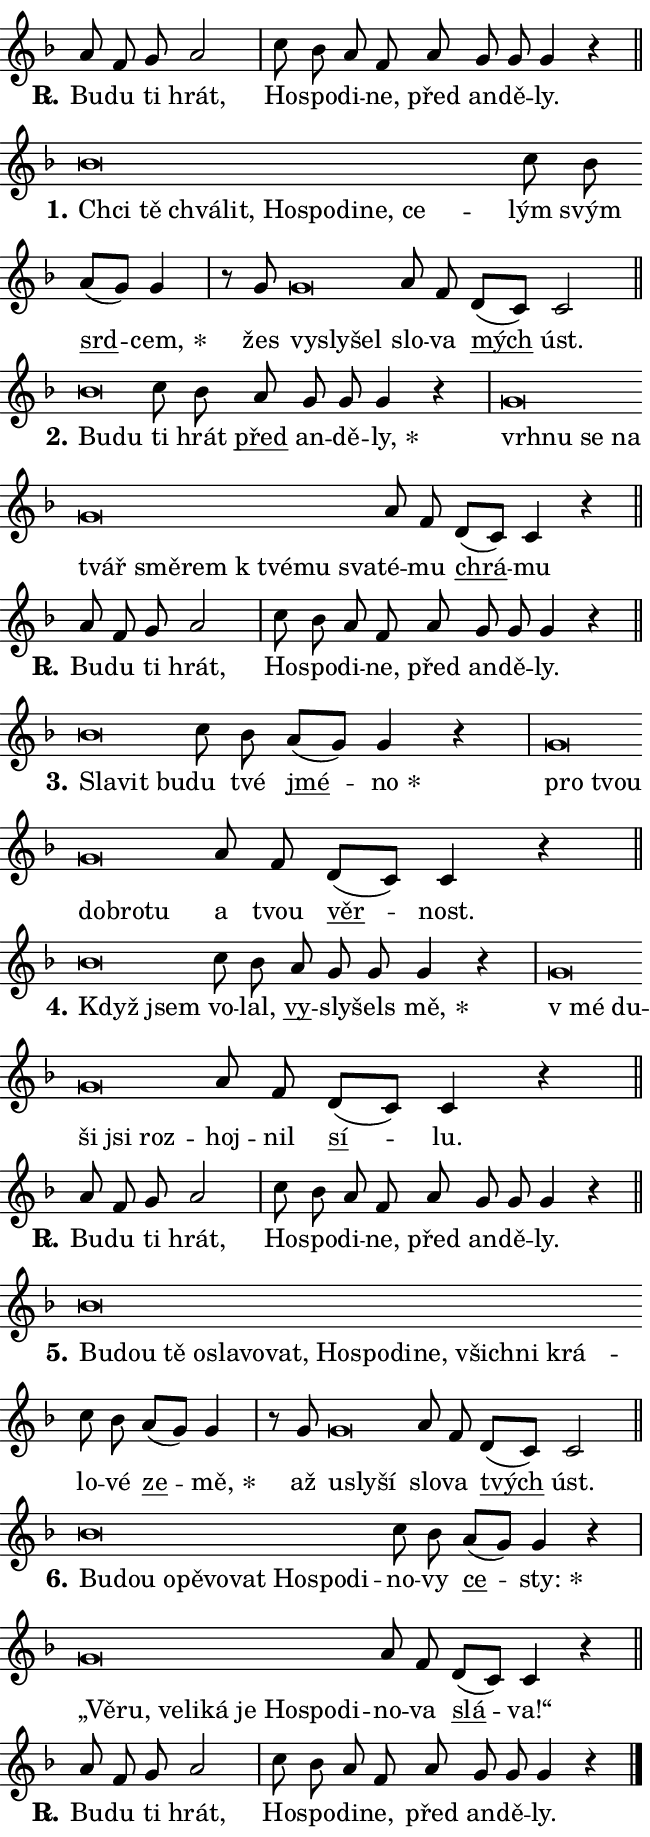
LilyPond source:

\version "2.24.0"
\header { tagline = "" }
\paper {
  indent = 0\cm
  top-margin = 0\cm
  right-margin = 0.13\cm % to fit lyric hyphens
  bottom-margin = 0\cm
  left-margin = 0\cm
  paper-width = 11\cm
  page-breaking = #ly:one-page-breaking
  system-system-spacing.basic-distance = #11
  score-system-spacing.basic-distance = #11
  ragged-last = ##f
}


%% Author: Thomas Morley
%% https://lists.gnu.org/archive/html/lilypond-user/2020-05/msg00002.html
#(define (line-position grob)
"Returns position of @var[grob} in current system:
   @code{'start}, if at first time-step
   @code{'end}, if at last time-step
   @code{'middle} otherwise
"
  (let* ((col (ly:item-get-column grob))
         (ln (ly:grob-object col 'left-neighbor))
         (rn (ly:grob-object col 'right-neighbor))
         (col-to-check-left (if (ly:grob? ln) ln col))
         (col-to-check-right (if (ly:grob? rn) rn col))
         (break-dir-left
           (and
             (ly:grob-property col-to-check-left 'non-musical #f)
             (ly:item-break-dir col-to-check-left)))
         (break-dir-right
           (and
             (ly:grob-property col-to-check-right 'non-musical #f)
             (ly:item-break-dir col-to-check-right))))
        (cond ((eqv? 1 break-dir-left) 'start)
              ((eqv? -1 break-dir-right) 'end)
              (else 'middle))))

#(define (tranparent-at-line-position vctor)
  (lambda (grob)
  "Relying on @code{line-position} select the relevant enry from @var{vctor}.
Used to determine transparency,"
    (case (line-position grob)
      ((end) (not (vector-ref vctor 0)))
      ((middle) (not (vector-ref vctor 1)))
      ((start) (not (vector-ref vctor 2))))))

noteHeadBreakVisibility =
#(define-music-function (break-visibility)(vector?)
"Makes @code{NoteHead}s transparent relying on @var{break-visibility}"
#{
  \override NoteHead.transparent =
    #(tranparent-at-line-position break-visibility)
#})

#(define delete-ledgers-for-transparent-note-heads
  (lambda (grob)
    "Reads whether a @code{NoteHead} is transparent.
If so this @code{NoteHead} is removed from @code{'note-heads} from
@var{grob}, which is supposed to be @code{LedgerLineSpanner}.
As a result ledgers are not printed for this @code{NoteHead}"
    (let* ((nhds-array (ly:grob-object grob 'note-heads))
           (nhds-list
             (if (ly:grob-array? nhds-array)
                 (ly:grob-array->list nhds-array)
                 '()))
           ;; Relies on the transparent-property being done before
           ;; Staff.LedgerLineSpanner.after-line-breaking is executed.
           ;; This is fragile ...
           (to-keep
             (remove
               (lambda (nhd)
                 (ly:grob-property nhd 'transparent #f))
               nhds-list)))
      ;; TODO find a better method to iterate over grob-arrays, similiar
      ;; to filter/remove etc for lists
      ;; For now rebuilt from scratch
      (set! (ly:grob-object grob 'note-heads)  '())
      (for-each
        (lambda (nhd)
          (ly:pointer-group-interface::add-grob grob 'note-heads nhd))
        to-keep))))

squashNotes = {
  \override NoteHead.X-extent = #'(-0.2 . 0.2)
  \override NoteHead.Y-extent = #'(-0.75 . 0)
  \override NoteHead.stencil =
    #(lambda (grob)
       (let ((pos (ly:grob-property grob 'staff-position)))
         (begin
           (if (< pos -7) (display "ERROR: Lower brevis then expected\n") (display ""))
           (if (<= pos -6) ly:text-interface::print ly:note-head::print))))
}
unSquashNotes = {
  \revert NoteHead.X-extent
  \revert NoteHead.Y-extent
  \revert NoteHead.stencil
}

hideNotes = \noteHeadBreakVisibility #begin-of-line-visible
unHideNotes = \noteHeadBreakVisibility #all-visible

% work-around for resetting accidentals
% https://lilypond.org/doc/v2.23/Documentation/notation/displaying-rhythms#unmetered-music
cadenzaMeasure = {
  \cadenzaOff
  \partial 1024 s1024
  \cadenzaOn
}

#(define-markup-command (accent layout props text) (markup?)
  "Underline accented syllable"
  (interpret-markup layout props
    #{\markup \override #'(offset . 4.3) \underline { #text }#}))

responsum = \markup \concat {
  "R" \hspace #-1.05 \path #0.1 #'((moveto 0 0.07) (lineto 0.9 0.8)) \hspace #0.05 "."
}

spaceSize = #0.6828661417322834 % exact space size for TeX Gyre Schola

\layout {
  \context {
    \Staff
    \remove "Time_signature_engraver"
    \override LedgerLineSpanner.after-line-breaking = #delete-ledgers-for-transparent-note-heads
  }
  \context {
    \Lyrics {
      \override LyricSpace.minimum-distance = \spaceSize
      \override LyricText.font-name = #"TeX Gyre Schola"
      \override LyricText.font-size = 1
      \override StanzaNumber.font-name = #"TeX Gyre Schola Bold"
      \override StanzaNumber.font-size = 1
    }
  }
  \context {
    \Score 
    \override NoteHead.text =
      #(lambda (grob) 
        (let ((pos (ly:grob-property grob 'staff-position)))
          #{\markup {
            \combine
              \halign #-0.55 \raise #(if (= pos -6) 0 0.5) \override #'(thickness . 2) \draw-line #'(3.2 . 0)
              \musicglyph "noteheads.sM1"
          }#}))
  }
}

% magnetic-lyrics.ily
%
%   written by
%     Jean Abou Samra <jean@abou-samra.fr>
%     Werner Lemberg <wl@gnu.org>
%
%   adapted by
%     Jiri Hon <jiri.hon@gmail.com>
%
% Version 2022-Apr-15

% https://www.mail-archive.com/lilypond-user@gnu.org/msg149350.html

#(define (Left_hyphen_pointer_engraver context)
   "Collect syllable-hyphen-syllable occurrences in lyrics and store
them in properties.  This engraver only looks to the left.  For
example, if the lyrics input is @code{foo -- bar}, it does the
following.

@itemize @bullet
@item
Set the @code{text} property of the @code{LyricHyphen} grob between
@q{foo} and @q{bar} to @code{foo}.

@item
Set the @code{left-hyphen} property of the @code{LyricText} grob with
text @q{foo} to the @code{LyricHyphen} grob between @q{foo} and
@q{bar}.
@end itemize

Use this auxiliary engraver in combination with the
@code{lyric-@/text::@/apply-@/magnetic-@/offset!} hook."
   (let ((hyphen #f)
         (text #f))
     (make-engraver
      (acknowledgers
       ((lyric-syllable-interface engraver grob source-engraver)
        (set! text grob)))
      (end-acknowledgers
       ((lyric-hyphen-interface engraver grob source-engraver)
        ;(when (not (grob::has-interface grob 'lyric-space-interface))
          (set! hyphen grob)));)
      ((stop-translation-timestep engraver)
       (when (and text hyphen)
         (ly:grob-set-object! text 'left-hyphen hyphen))
       (set! text #f)
       (set! hyphen #f)))))

#(define (lyric-text::apply-magnetic-offset! grob)
   "If the space between two syllables is less than the value in
property @code{LyricText@/.details@/.squash-threshold}, move the right
syllable to the left so that it gets concatenated with the left
syllable.

Use this function as a hook for
@code{LyricText@/.after-@/line-@/breaking} if the
@code{Left_@/hyphen_@/pointer_@/engraver} is active."
   (let ((hyphen (ly:grob-object grob 'left-hyphen #f)))
     (when hyphen
       (let ((left-text (ly:spanner-bound hyphen LEFT)))
         (when (grob::has-interface left-text 'lyric-syllable-interface)
           (let* ((common (ly:grob-common-refpoint grob left-text X))
                  (this-x-ext (ly:grob-extent grob common X))
                  (left-x-ext
                   (begin
                     ;; Trigger magnetism for left-text.
                     (ly:grob-property left-text 'after-line-breaking)
                     (ly:grob-extent left-text common X)))
                  ;; `delta` is the gap width between two syllables.
                  (delta (- (interval-start this-x-ext)
                            (interval-end left-x-ext)))
                  (details (ly:grob-property grob 'details))
                  (threshold (assoc-get 'squash-threshold details 0.2)))
             (when (< delta threshold)
               (let* (;; We have to manipulate the input text so that
                      ;; ligatures crossing syllable boundaries are not
                      ;; disabled.  For languages based on the Latin
                      ;; script this is essentially a beautification.
                      ;; However, for non-Western scripts it can be a
                      ;; necessity.
                      (lt (ly:grob-property left-text 'text))
                      (rt (ly:grob-property grob 'text))
                      (is-space (grob::has-interface hyphen 'lyric-space-interface))
                      (space (if is-space " " ""))
                      (extra-delta (if is-space spaceSize 0))
                      ;; Append new syllable.
                      (ltrt-space (if (and (string? lt) (string? rt))
                                (string-append lt space rt)
                                (make-concat-markup (list lt space rt))))
                      ;; Right-align `ltrt` to the right side.
                      (ltrt-space-markup (grob-interpret-markup
                               grob
                               (make-translate-markup
                                (cons (interval-length this-x-ext) 0)
                                (make-right-align-markup ltrt-space)))))
                 (begin
                   ;; Don't print `left-text`.
                   (ly:grob-set-property! left-text 'stencil #f)
                   ;; Set text and stencil (which holds all collected
                   ;; syllables so far) and shift it to the left.
                   (ly:grob-set-property! grob 'text ltrt-space)
                   (ly:grob-set-property! grob 'stencil ltrt-space-markup)
                   (ly:grob-translate-axis! grob (- (- delta extra-delta)) X))))))))))


#(define (lyric-hyphen::displace-bounds-first grob)
   ;; Make very sure this callback isn't triggered too early.
   (let ((left (ly:spanner-bound grob LEFT))
         (right (ly:spanner-bound grob RIGHT)))
     (ly:grob-property left 'after-line-breaking)
     (ly:grob-property right 'after-line-breaking)
     (ly:lyric-hyphen::print grob)))

squashThreshold = #0.4

\layout {
  \context {
    \Lyrics
    \consists #Left_hyphen_pointer_engraver
    \override LyricText.after-line-breaking =
      #lyric-text::apply-magnetic-offset!
    \override LyricHyphen.stencil = #lyric-hyphen::displace-bounds-first
    \override LyricText.details.squash-threshold = \squashThreshold
    \override LyricHyphen.minimum-distance = 0
    \override LyricHyphen.minimum-length = \squashThreshold
  }
}

squashText = \override LyricText.details.squash-threshold = 9999
unSquashText = \override LyricText.details.squash-threshold = \squashThreshold

leftText = \override LyricText.self-alignment-X = #LEFT
unLeftText = \revert LyricText.self-alignment-X

starOffset = #(lambda (grob) 
                (let ((x_offset (ly:self-alignment-interface::aligned-on-x-parent grob)))
                  (if (= x_offset 0) 0 (+ x_offset 1.2))))

star = #(define-music-function (syllable)(string?)
"Append star separator at the end of a syllable"
#{
  \once \override LyricText.X-offset = #starOffset
  \lyricmode { \markup {
    #syllable
    \override #'((font-name . "TeX Gyre Schola Bold")) \hspace #0.2 \lower #0.65 \larger "*"
  } }
#})

starAccent = #(define-music-function (syllable)(string?)
"Append star separator at the end of a syllable and make accent"
#{
  \once \override LyricText.X-offset = #starOffset
  \lyricmode { \markup {
    \accent #syllable
    \override #'((font-name . "TeX Gyre Schola Bold")) \hspace #0.2 \lower #0.65 \larger "*"
  } }
#})

breath = #(define-music-function (syllable)(string?)
"Append breathing indicator at the end of a syllable"
#{
  \lyricmode { \markup { #syllable "+" } }
#})

optionalBreath = #(define-music-function (syllable)(string?)
"Append optional breathing indicator at the end of a syllable"
#{
  \lyricmode { \markup { #syllable "(+)" } }
#})


\score {
    <<
        \new Voice = "melody" { \cadenzaOn \key f \major \relative { a'8 f g a2 \cadenzaMeasure \bar "|" c8 bes \bar "" a f \bar "" a g g g4 r \cadenzaMeasure \bar "||" \break } }
        \new Lyrics \lyricsto "melody" { \lyricmode { \set stanza = \responsum
Bu -- du ti hrát, Ho -- spo -- di -- ne, před an -- dě -- ly. } }
    >>
    \layout {}
}

\score {
    <<
        \new Voice = "melody" { \cadenzaOn \key f \major \relative { \squashNotes bes'\breve*1/16 \hideNotes \breve*1/16 \bar "" \breve*1/16 \bar "" \breve*1/16 \bar "" \breve*1/16 \bar "" \breve*1/16 \bar "" \breve*1/16 \bar "" \breve*1/16 \breve*1/16 \bar "" \unHideNotes \unSquashNotes c8 bes \bar "" a[( g)] g4 \cadenzaMeasure \bar "|" r8 g8 \squashNotes g\breve*1/16 \hideNotes \breve*1/16 \breve*1/16 \bar "" \unHideNotes \unSquashNotes a8 f \bar "" d[( c)] c2 \cadenzaMeasure \bar "||" \break } }
        \new Lyrics \lyricsto "melody" { \lyricmode { \set stanza = "1."
\leftText Chci \squashText tě chvá -- lit, Ho -- spo -- di -- ne, ce -- \unLeftText \unSquashText lým svým \markup \accent srd -- \star cem, žes \leftText vy -- \squashText sly -- šel \unLeftText \unSquashText slo -- va \markup \accent mých úst. } }
    >>
    \layout {}
}

\score {
    <<
        \new Voice = "melody" { \cadenzaOn \key f \major \relative { \squashNotes bes'\breve*1/16 \hideNotes \breve*1/16 \bar "" \unHideNotes \unSquashNotes c8 bes \bar "" a g g g4 r \cadenzaMeasure \bar "|" \squashNotes g\breve*1/16 \hideNotes \breve*1/16 \bar "" \breve*1/16 \bar "" \breve*1/16 \bar "" \breve*1/16 \bar "" \breve*1/16 \bar "" \breve*1/16 \bar "" \breve*1/16 \bar "" \breve*1/16 \breve*1/16 \bar "" \unHideNotes \unSquashNotes a8 f \bar "" d[( c)] c4 r \cadenzaMeasure \bar "||" \break } }
        \new Lyrics \lyricsto "melody" { \lyricmode { \set stanza = "2."
\leftText Bu -- \squashText du \unLeftText \unSquashText ti hrát \markup \accent před an -- dě -- \star ly, \leftText vrh -- \squashText nu se na tvář smě -- rem "k tvé" -- mu sva -- \unLeftText \unSquashText té -- mu \markup \accent chrá -- mu } }
    >>
    \layout {}
}

\score {
    <<
        \new Voice = "melody" { \cadenzaOn \key f \major \relative { a'8 f g a2 \cadenzaMeasure \bar "|" c8 bes \bar "" a f \bar "" a g g g4 r \cadenzaMeasure \bar "||" \break } }
        \new Lyrics \lyricsto "melody" { \lyricmode { \set stanza = \responsum
Bu -- du ti hrát, Ho -- spo -- di -- ne, před an -- dě -- ly. } }
    >>
    \layout {}
}

\score {
    <<
        \new Voice = "melody" { \cadenzaOn \key f \major \relative { \squashNotes bes'\breve*1/16 \hideNotes \breve*1/16 \breve*1/16 \bar "" \unHideNotes \unSquashNotes c8 bes \bar "" a[( g)] g4 r \cadenzaMeasure \bar "|" \squashNotes g\breve*1/16 \hideNotes \breve*1/16 \bar "" \breve*1/16 \bar "" \breve*1/16 \breve*1/16 \bar "" \unHideNotes \unSquashNotes a8 f \bar "" d[( c)] c4 r \cadenzaMeasure \bar "||" \break } }
        \new Lyrics \lyricsto "melody" { \lyricmode { \set stanza = "3."
\leftText Sla -- \squashText vit bu -- \unLeftText \unSquashText du tvé \markup \accent jmé -- \star no \leftText pro \squashText tvou dob -- ro -- tu \unLeftText \unSquashText a tvou \markup \accent věr -- nost. } }
    >>
    \layout {}
}

\score {
    <<
        \new Voice = "melody" { \cadenzaOn \key f \major \relative { \squashNotes bes'\breve*1/16 \hideNotes \breve*1/16 \bar "" \unHideNotes \unSquashNotes c8 bes \bar "" a g g g4 r \cadenzaMeasure \bar "|" \squashNotes g\breve*1/16 \hideNotes \breve*1/16 \bar "" \breve*1/16 \bar "" \breve*1/16 \breve*1/16 \bar "" \unHideNotes \unSquashNotes a8 f \bar "" d[( c)] c4 r \cadenzaMeasure \bar "||" \break } }
        \new Lyrics \lyricsto "melody" { \lyricmode { \set stanza = "4."
\leftText Když \squashText jsem \unLeftText \unSquashText vo -- lal, \markup \accent vy -- sly -- šels \star mě, \leftText "v mé" \squashText du -- ši jsi roz -- \unLeftText \unSquashText hoj -- nil \markup \accent sí -- lu. } }
    >>
    \layout {}
}

\score {
    <<
        \new Voice = "melody" { \cadenzaOn \key f \major \relative { a'8 f g a2 \cadenzaMeasure \bar "|" c8 bes \bar "" a f \bar "" a g g g4 r \cadenzaMeasure \bar "||" \break } }
        \new Lyrics \lyricsto "melody" { \lyricmode { \set stanza = \responsum
Bu -- du ti hrát, Ho -- spo -- di -- ne, před an -- dě -- ly. } }
    >>
    \layout {}
}

\score {
    <<
        \new Voice = "melody" { \cadenzaOn \key f \major \relative { \squashNotes bes'\breve*1/16 \hideNotes \breve*1/16 \bar "" \breve*1/16 \bar "" \breve*1/16 \bar "" \breve*1/16 \bar "" \breve*1/16 \bar "" \breve*1/16 \bar "" \breve*1/16 \bar "" \breve*1/16 \bar "" \breve*1/16 \bar "" \breve*1/16 \bar "" \breve*1/16 \bar "" \breve*1/16 \breve*1/16 \bar "" \unHideNotes \unSquashNotes c8 bes \bar "" a[( g)] g4 \cadenzaMeasure \bar "|" r8 g8 \squashNotes g\breve*1/16 \hideNotes \breve*1/16 \breve*1/16 \bar "" \unHideNotes \unSquashNotes a8 f \bar "" d[( c)] c2 \cadenzaMeasure \bar "||" \break } }
        \new Lyrics \lyricsto "melody" { \lyricmode { \set stanza = "5."
\leftText Bu -- \squashText dou tě o -- sla -- vo -- vat, Ho -- spo -- di -- ne, všich -- ni krá -- \unLeftText \unSquashText lo -- vé \markup \accent ze -- \star mě, až \leftText u -- \squashText sly -- ší \unLeftText \unSquashText slo -- va \markup \accent tvých úst. } }
    >>
    \layout {}
}

\score {
    <<
        \new Voice = "melody" { \cadenzaOn \key f \major \relative { \squashNotes bes'\breve*1/16 \hideNotes \breve*1/16 \bar "" \breve*1/16 \bar "" \breve*1/16 \bar "" \breve*1/16 \bar "" \breve*1/16 \bar "" \breve*1/16 \bar "" \breve*1/16 \breve*1/16 \bar "" \unHideNotes \unSquashNotes c8 bes \bar "" a[( g)] g4 r \cadenzaMeasure \bar "|" \squashNotes g\breve*1/16 \hideNotes \breve*1/16 \bar "" \breve*1/16 \bar "" \breve*1/16 \bar "" \breve*1/16 \bar "" \breve*1/16 \bar "" \breve*1/16 \bar "" \breve*1/16 \breve*1/16 \bar "" \unHideNotes \unSquashNotes a8 f \bar "" d[( c)] c4 r \cadenzaMeasure \bar "||" \break } }
        \new Lyrics \lyricsto "melody" { \lyricmode { \set stanza = "6."
\leftText Bu -- \squashText dou o -- pě -- vo -- vat Ho -- spo -- di -- \unLeftText \unSquashText no -- vy \markup \accent ce -- \star sty: \leftText „Vě -- \squashText ru, ve -- li -- ká je Ho -- spo -- di -- \unLeftText \unSquashText no -- va \markup \accent slá -- va!“ } }
    >>
    \layout {}
}

\score {
    <<
        \new Voice = "melody" { \cadenzaOn \key f \major \relative { a'8 f g a2 \cadenzaMeasure \bar "|" c8 bes \bar "" a f \bar "" a g g g4 r \cadenzaMeasure \bar "||" \break } \bar "|." }
        \new Lyrics \lyricsto "melody" { \lyricmode { \set stanza = \responsum
Bu -- du ti hrát, Ho -- spo -- di -- ne, před an -- dě -- ly. } }
    >>
    \layout {}
}
